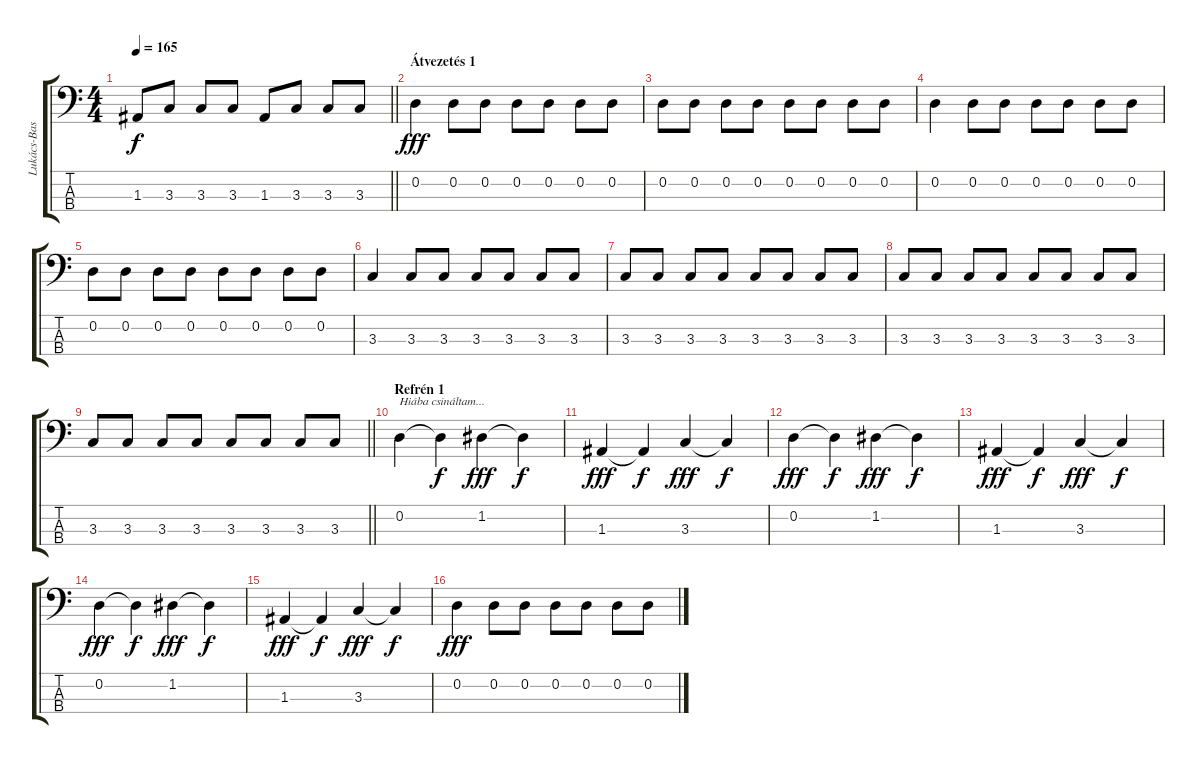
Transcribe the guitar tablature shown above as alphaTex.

\track ("Lukács-Bass" "Lukács-Bas") {instrument electricbassfinger}
\staff {score tabs}
\tuning (G2 D2 A1 D1) {hide}
\ts (4 4)
\tempo 165
\clef f4
\barLineRight lightlight
\ks c
1.3.8{dy f} 3.3.8 3.3.8 3.3.8 1.3.8 3.3.8 3.3.8 3.3.8 |
\section ("" "Átvezetés 1")
0.2.4{dy fff} 0.2.8 0.2.8 0.2.8 0.2.8 0.2.8 0.2.8 |
0.2.8 0.2.8 0.2.8 0.2.8 0.2.8 0.2.8 0.2.8 0.2.8 |
0.2.4 0.2.8 0.2.8 0.2.8 0.2.8 0.2.8 0.2.8 |
0.2.8 0.2.8 0.2.8 0.2.8 0.2.8 0.2.8 0.2.8 0.2.8 |
3.3.4 3.3.8 3.3.8 3.3.8 3.3.8 3.3.8 3.3.8 |
3.3.8 3.3.8 3.3.8 3.3.8 3.3.8 3.3.8 3.3.8 3.3.8{volume 0} |
3.3.8{volume 13} 3.3.8 3.3.8 3.3.8 3.3.8 3.3.8 3.3.8 3.3.8 |
\barLineRight lightlight
3.3.8{volume 13} 3.3.8 3.3.8 3.3.8 3.3.8 3.3.8 3.3.8 3.3.8 |
\section ("" "Refrén 1")
0.2.4{txt "Hiába csináltam..." instrument distortionguitar} 0.2{t}.4{dy f} 1.2.4{dy fff} 1.2{t}.4{dy f} |
1.3.4{dy fff} 1.3{t}.4{dy f} 3.3.4{dy fff} 3.3{t}.4{dy f} |
0.2.4{dy fff} 0.2{t}.4{dy f} 1.2.4{dy fff} 1.2{t}.4{dy f} |
1.3.4{dy fff} 1.3{t}.4{dy f} 3.3.4{dy fff} 3.3{t}.4{dy f} |
0.2.4{dy fff} 0.2{t}.4{dy f} 1.2.4{dy fff} 1.2{t}.4{dy f} |
1.3.4{dy fff} 1.3{t}.4{dy f} 3.3.4{dy fff} 3.3{t}.4{dy f} |
0.2.4{dy fff instrument electricbassfinger} 0.2.8 0.2.8 0.2.8 0.2.8 0.2.8 0.2.8
